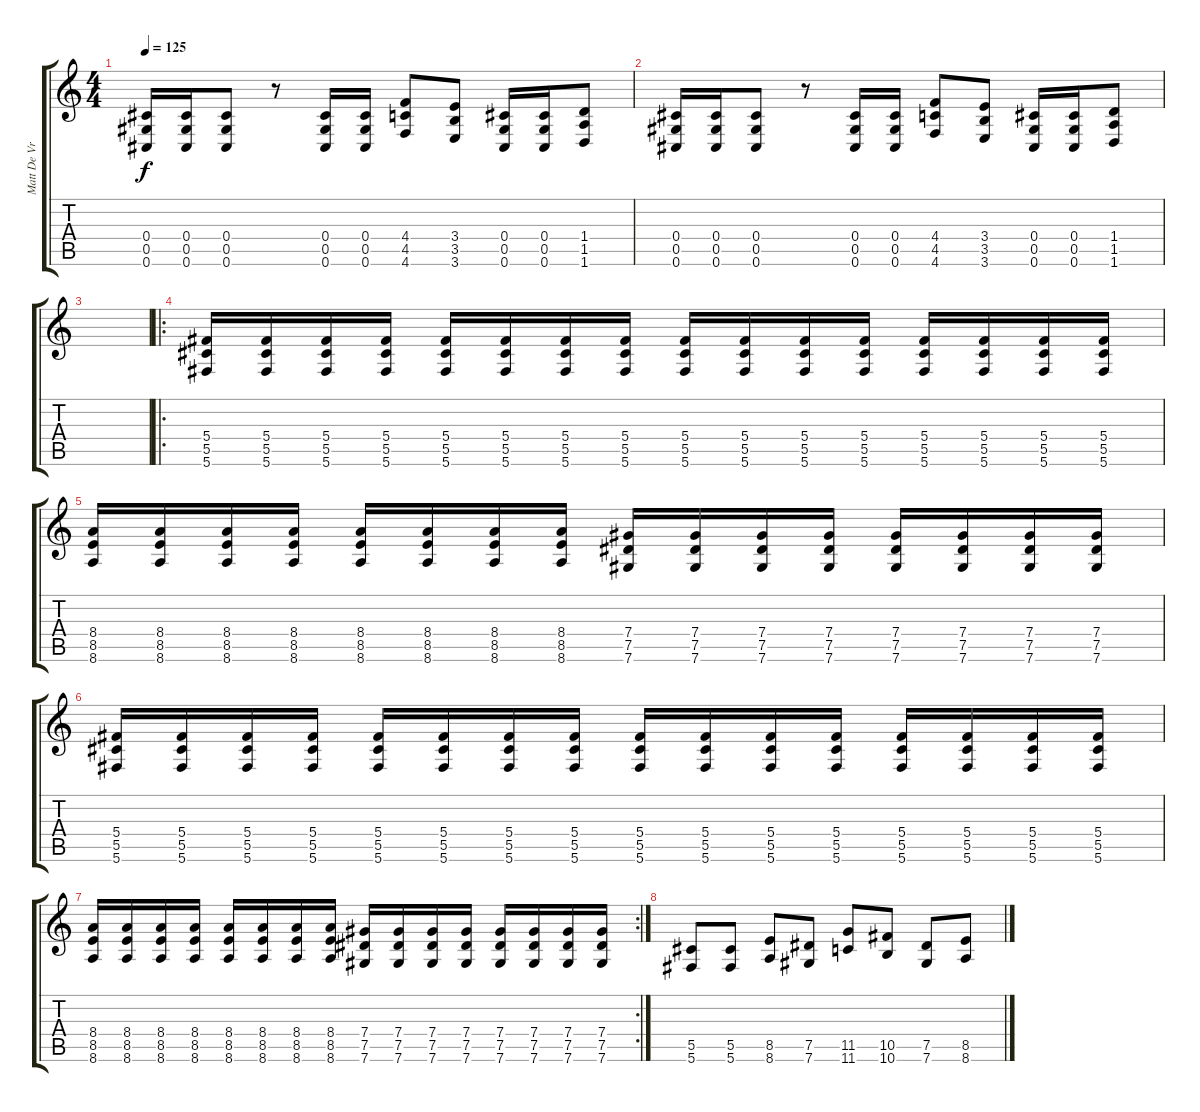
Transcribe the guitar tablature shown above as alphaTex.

\track ("Matt De Vries" "Matt De Vr") {instrument distortionguitar}
\staff {score tabs}
\tuning (Eb4 Bb3 Gb3 Db3 Ab2 Db2) {hide}
\ts (4 4)
\tempo 125
\clef g2
\ks c
(0.4 0.5 0.6).16{dy f} (0.4 0.5 0.6).16 (0.4 0.5 0.6).8 r.8 (0.4 0.5 0.6).16 (0.4 0.5 0.6).16 (4.4 4.5 4.6).8 (3.4 3.5 3.6).8 (0.4 0.5 0.6).16 (0.4 0.5 0.6).16 (1.4 1.5 1.6).8 |
(0.4 0.5 0.6).16 (0.4 0.5 0.6).16 (0.4 0.5 0.6).8 r.8 (0.4 0.5 0.6).16 (0.4 0.5 0.6).16 (4.4 4.5 4.6).8 (3.4 3.5 3.6).8 (0.4 0.5 0.6).16 (0.4 0.5 0.6).16 (1.4 1.5 1.6).8 |
|
\ro
(5.4 5.5 5.6).16 (5.4 5.5 5.6).16 (5.4 5.5 5.6).16 (5.4 5.5 5.6).16 (5.4 5.5 5.6).16 (5.4 5.5 5.6).16 (5.4 5.5 5.6).16 (5.4 5.5 5.6).16 (5.4 5.5 5.6).16 (5.4 5.5 5.6).16 (5.4 5.5 5.6).16 (5.4 5.5 5.6).16 (5.4 5.5 5.6).16 (5.4 5.5 5.6).16 (5.4 5.5 5.6).16 (5.4 5.5 5.6).16 |
(8.4 8.5 8.6).16 (8.4 8.5 8.6).16 (8.4 8.5 8.6).16 (8.4 8.5 8.6).16 (8.4 8.5 8.6).16 (8.4 8.5 8.6).16 (8.4 8.5 8.6).16 (8.4 8.5 8.6).16 (7.4 7.5 7.6).16 (7.4 7.5 7.6).16 (7.4 7.5 7.6).16 (7.4 7.5 7.6).16 (7.4 7.5 7.6).16 (7.4 7.5 7.6).16 (7.4 7.5 7.6).16 (7.4 7.5 7.6).16 |
(5.4 5.5 5.6).16 (5.4 5.5 5.6).16 (5.4 5.5 5.6).16 (5.4 5.5 5.6).16 (5.4 5.5 5.6).16 (5.4 5.5 5.6).16 (5.4 5.5 5.6).16 (5.4 5.5 5.6).16 (5.4 5.5 5.6).16 (5.4 5.5 5.6).16 (5.4 5.5 5.6).16 (5.4 5.5 5.6).16 (5.4 5.5 5.6).16 (5.4 5.5 5.6).16 (5.4 5.5 5.6).16 (5.4 5.5 5.6).16 |
\rc 2
(8.4 8.5 8.6).16 (8.4 8.5 8.6).16 (8.4 8.5 8.6).16 (8.4 8.5 8.6).16 (8.4 8.5 8.6).16 (8.4 8.5 8.6).16 (8.4 8.5 8.6).16 (8.4 8.5 8.6).16 (7.4 7.5 7.6).16 (7.4 7.5 7.6).16 (7.4 7.5 7.6).16 (7.4 7.5 7.6).16 (7.4 7.5 7.6).16 (7.4 7.5 7.6).16 (7.4 7.5 7.6).16 (7.4 7.5 7.6).16 |
(5.5 5.6).8 (5.5 5.6).8 (8.5 8.6).8 (7.5 7.6).8 (11.5 11.6).8 (10.5 10.6).8 (7.5 7.6).8 (8.5 8.6).8
